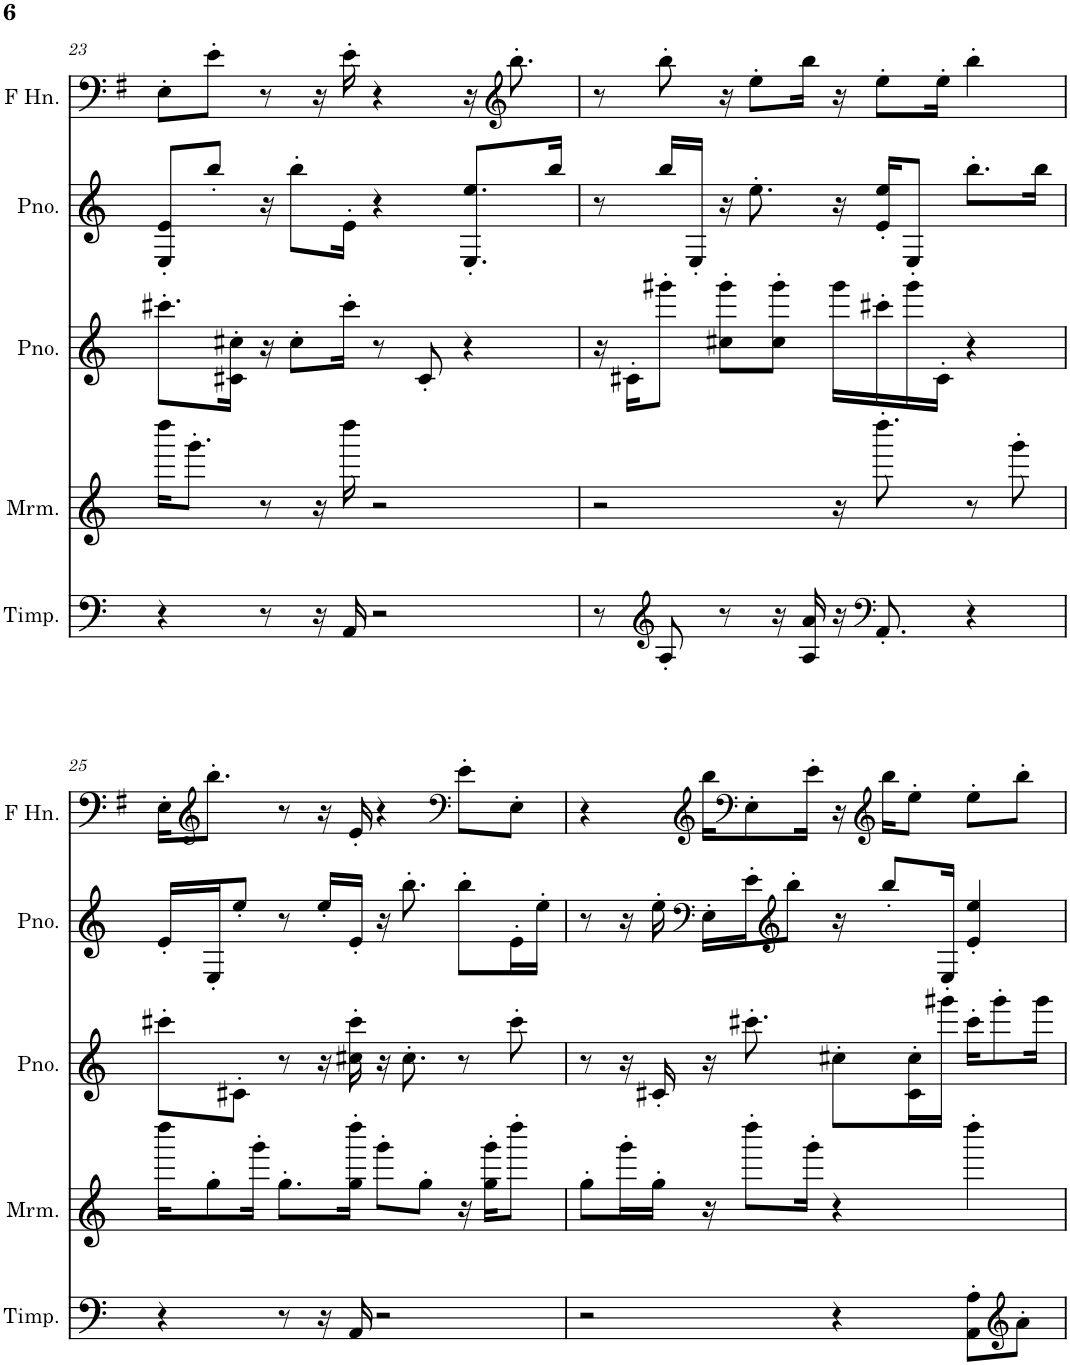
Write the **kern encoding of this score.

**kern	**kern	**kern	**kern	**kern
*part5	*part4	*part3	*part2	*part1
*staff5	*staff4	*staff3	*staff2	*staff1
*I"Timpani	*I"Marimba	*I"Piano	*I"Piano	*I"Horn in F
*I'Timp.	*I'Mrm.	*I'Pno.	*I'Pno.	*
!!LO:PB:g=z
*clefF4	*clefG2	*clefG2	*clefG2	*clefF4
*	*	*	*	*Trd4c7
*k[]	*k[]	*k[]	*k[]	*k[f#]
*M4/4	*M4/4	*M4/4	*M4/4	*M4/4
=23	=23	=23	=23	=23
4r	16dddd\KL	8.ccc#X'\L	8E/' 8e/'L	8E'\L
.	8.ggg'\J	.	.	.
.	.	.	8bb'/J	8e'\J
.	.	16c#X\' 16cc#X\'Jk	.	.
8r	8r	16r	16r	8r
.	.	8cc#'\L	8bb'\L	.
16r	16r	.	.	16r
16AA/	16dddd\	16ccc#'\Jk	16e'\Jk	16e'\
2r	2r	8r	4r	4r
.	.	8c#'/	.	.
.	.	4r	8.E/' 8.ee/'L	16r
*	*	*	*	*clefG2
.	.	.	.	8.bb'\
.	.	.	16bb/Jk	.
=24	=24	=24	=24	=24
8r	2r	16r	8r	8r
.	.	16c#X'\KL	.	.
*clefG2	*	*	*	*
8A'/	.	8ggg#X'\J	16bb/LL	8bb'\
.	.	.	16E'/JJ	.
8r	.	8cc#X\' 8ggg#\'L	16r	16r
.	.	.	8.ee'\	8ee'\L
16r	.	8cc#\' 8ggg#\'J	.	.
16A/ 16a/	.	.	.	16bb\Jk
16r	16r	16ggg#\LL	16r	16r
*clefF4	*	*	*	*
8.AA'/	8.dddd'\	16ccc#X'\	16e/' 16ee/'KL	8ee'\L
.	.	16ggg#\	8E'/J	.
.	.	16c#'\JJ	.	16ee'\Jk
4r	8r	4r	8.bb'\L	4bb'\
.	8ggg'\	.	.	.
.	.	.	16bb\Jk	.
!!LO:LB:g=z
=25	=25	=25	=25	=25
4r	16dddd\KL	8ccc#X'\L	16e'/LL	16E'\KL
*	*	*	*	*clefG2
.	8gg'\	.	16E'/J	8.bb'\J
.	.	8c#X'\J	8ee'/J	.
.	16ggg'\Jk	.	.	.
8r	8.gg'\L	8r	8r	8r
16r	.	16r	16ee'/LL	16r
16AA/	16gg\' 16dddd\'Jk	16cc#X\' 16ccc#\'	16e'/JJ	16e'/
2r	8ggg'\L	16r	16r	4r
.	.	8.cc#'\	8.bb'\	.
.	8gg'\J	.	.	.
*	*	*	*	*clefF4
.	16r	8r	8bb'\L	8e'\L
.	16gg\' 16ggg\'KL	.	.	.
.	8dddd'\J	8ccc#'\	16e'\L	8E'\J
.	.	.	16ee'\JJ	.
=26	=26	=26	=26	=26
2r	8gg'\L	8r	8r	4r
.	16ggg'\L	16r	16r	.
.	16gg'\JJ	16c#X'/	16ee'\	.
*	*	*	*clefF4	*clefG2
.	16r	16r	16E'\LL	16bb\KL
*	*	*	*	*clefF4
.	8dddd'\L	8.ccc#X'\	16e'\J	8E'\
*	*	*	*clefG2	*
.	.	.	8bb'\J	.
.	16ggg'\Jk	.	.	16e'\Jk
4r	4r	8cc#X'\L	16r	16r
*	*	*	*	*clefG2
.	.	.	8bb'/L	16bb\KL
.	.	16c#\' 16cc#\'L	.	8ee'\J
.	.	16ggg#X\JJ	16E'/Jk	.
8AA\' 8A\'L	4dddd'\	16ccc#'\KL	4e/' 4ee/'	8ee'\L
.	.	8ggg#'\	.	.
*clefG2	*	*	*	*
8a'\J	.	.	.	8bb'\J
.	.	16ggg#\Jk	.	.
=	=	=	=	=
*-	*-	*-	*-	*-
